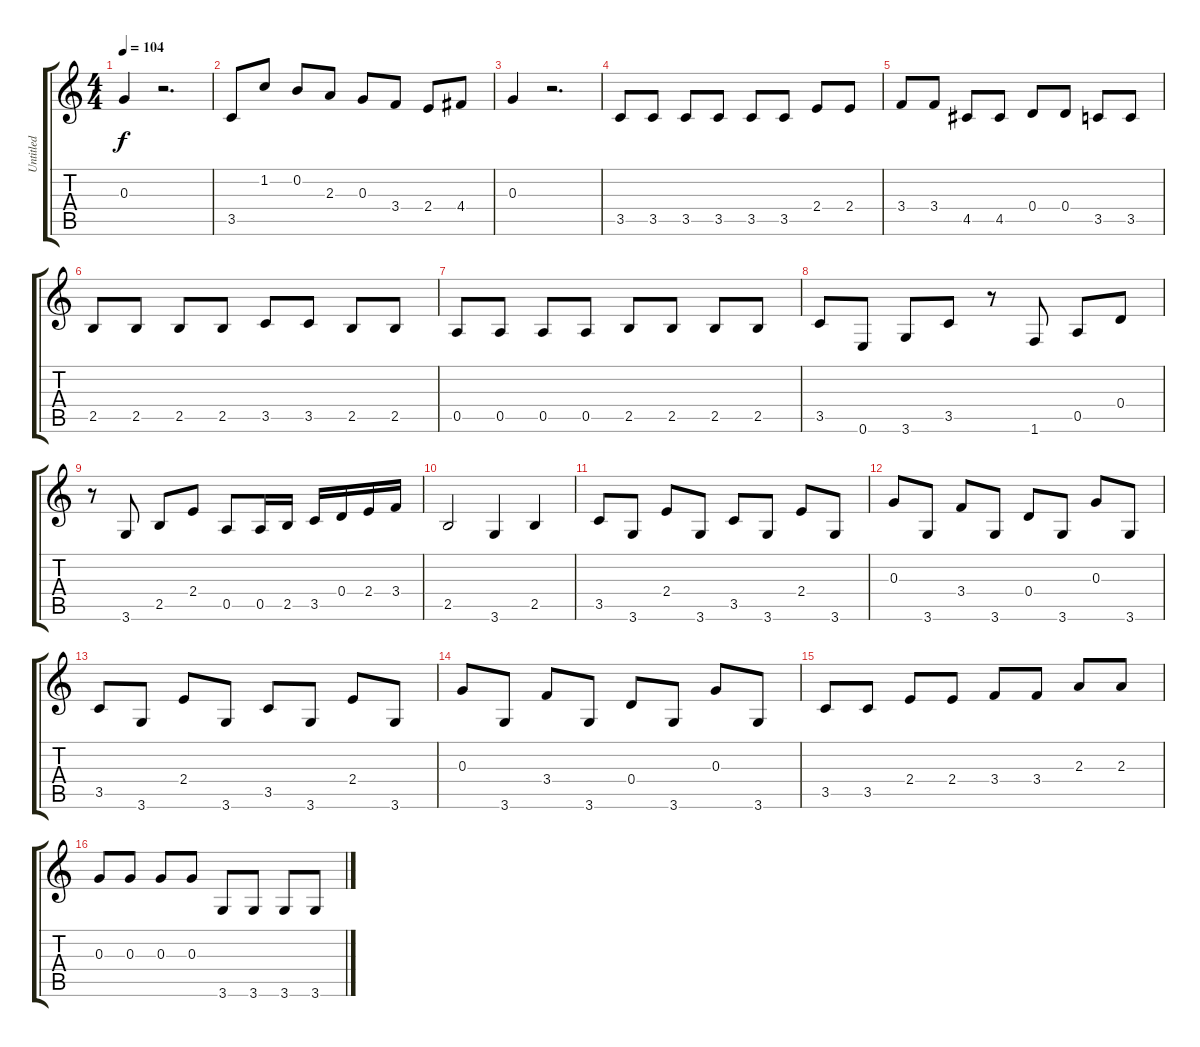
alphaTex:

\track ("Untitled" "Untitled") {instrument acousticguitarnylon}
\staff {score tabs}
\tuning (E4 B3 G3 D3 A2 E2) {hide}
\ts (4 4)
\tempo 104
\clef g2
\ks c
0.3.4{dy f} r.2{d} |
3.5.8 1.2.8 0.2.8 2.3.8 0.3.8 3.4.8 2.4.8 4.4.8 |
0.3.4 r.2{d} |
3.5.8 3.5.8 3.5.8 3.5.8 3.5.8 3.5.8 2.4.8 2.4.8 |
3.4.8 3.4.8 4.5.8 4.5.8 0.4.8 0.4.8 3.5.8 3.5.8 |
2.5.8 2.5.8 2.5.8 2.5.8 3.5.8 3.5.8 2.5.8 2.5.8 |
0.5.8 0.5.8 0.5.8 0.5.8 2.5.8 2.5.8 2.5.8 2.5.8 |
3.5.8 0.6.8 3.6.8 3.5.8 r.8 1.6.8 0.5.8 0.4.8 |
r.8 3.6.8 2.5.8 2.4.8 0.5.8 0.5.16 2.5.16 3.5.16 0.4.16 2.4.16 3.4.16 |
2.5.2 3.6.4 2.5.4 |
3.5.8 3.6.8 2.4.8 3.6.8 3.5.8 3.6.8 2.4.8 3.6.8 |
0.3.8 3.6.8 3.4.8 3.6.8 0.4.8 3.6.8 0.3.8 3.6.8 |
3.5.8 3.6.8 2.4.8 3.6.8 3.5.8 3.6.8 2.4.8 3.6.8 |
0.3.8 3.6.8 3.4.8 3.6.8 0.4.8 3.6.8 0.3.8 3.6.8 |
3.5.8 3.5.8 2.4.8 2.4.8 3.4.8 3.4.8 2.3.8 2.3.8 |
0.3.8 0.3.8 0.3.8 0.3.8 3.6.8 3.6.8 3.6.8 3.6.8
